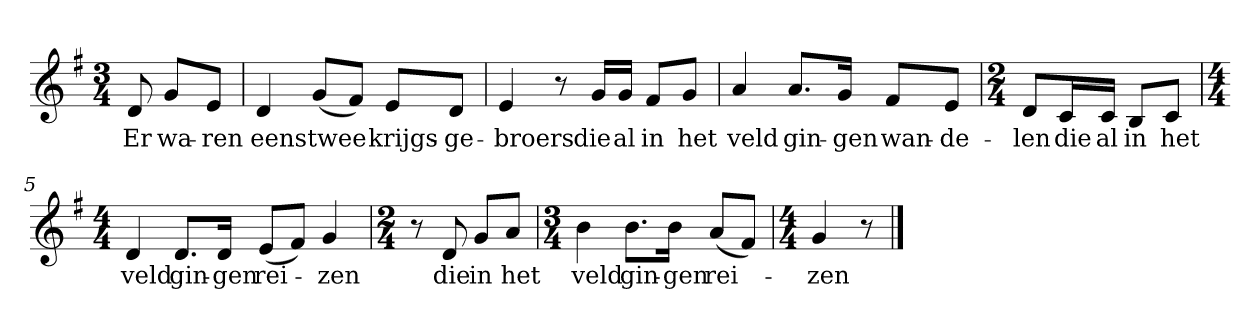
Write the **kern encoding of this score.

**kern	**text
*part1	*part1
*staff1	*staff1
*clefG2	*
*k[f#]	*
*G:	*
*M3/4	*
*MM120	*
=	=
8d	Er
8g/L	wa-
8e/J	-ren
=1	=1
4d	eens
(8g/L	twee
8f#/J)	.
8e/L	krijgs-
8d/J	-ge-
=2	=2
4e	-broers
8r	.
16g/LL	die
16g/JJ	al
8f#/L	in
8g/J	het
=3	=3
4a	veld
8.a/L	gin-
16g/Jk	-gen
8f#/L	wan-
8e/J	-de-
=4	=4
*M2/4	*
8d/L	-len
16c/L	die
16c/JJ	al
8B/L	in
8c/J	het
=5	=5
*M4/4	*
4d	veld
8.d/L	gin-
16d/Jk	-gen
(8e/L	rei-
8f#/J)	.
4g	-zen
=6	=6
*M2/4	*
8r	.
8d	die
8g/L	in
8a/J	het
=7	=7
*M3/4	*
4b	veld
8.b\L	gin-
16b\Jk	-gen
(8a/L	rei-
8f#/J)	.
=8	=8
*M4/4	*
4g	-zen
8r	.
==	==
*-	*-
